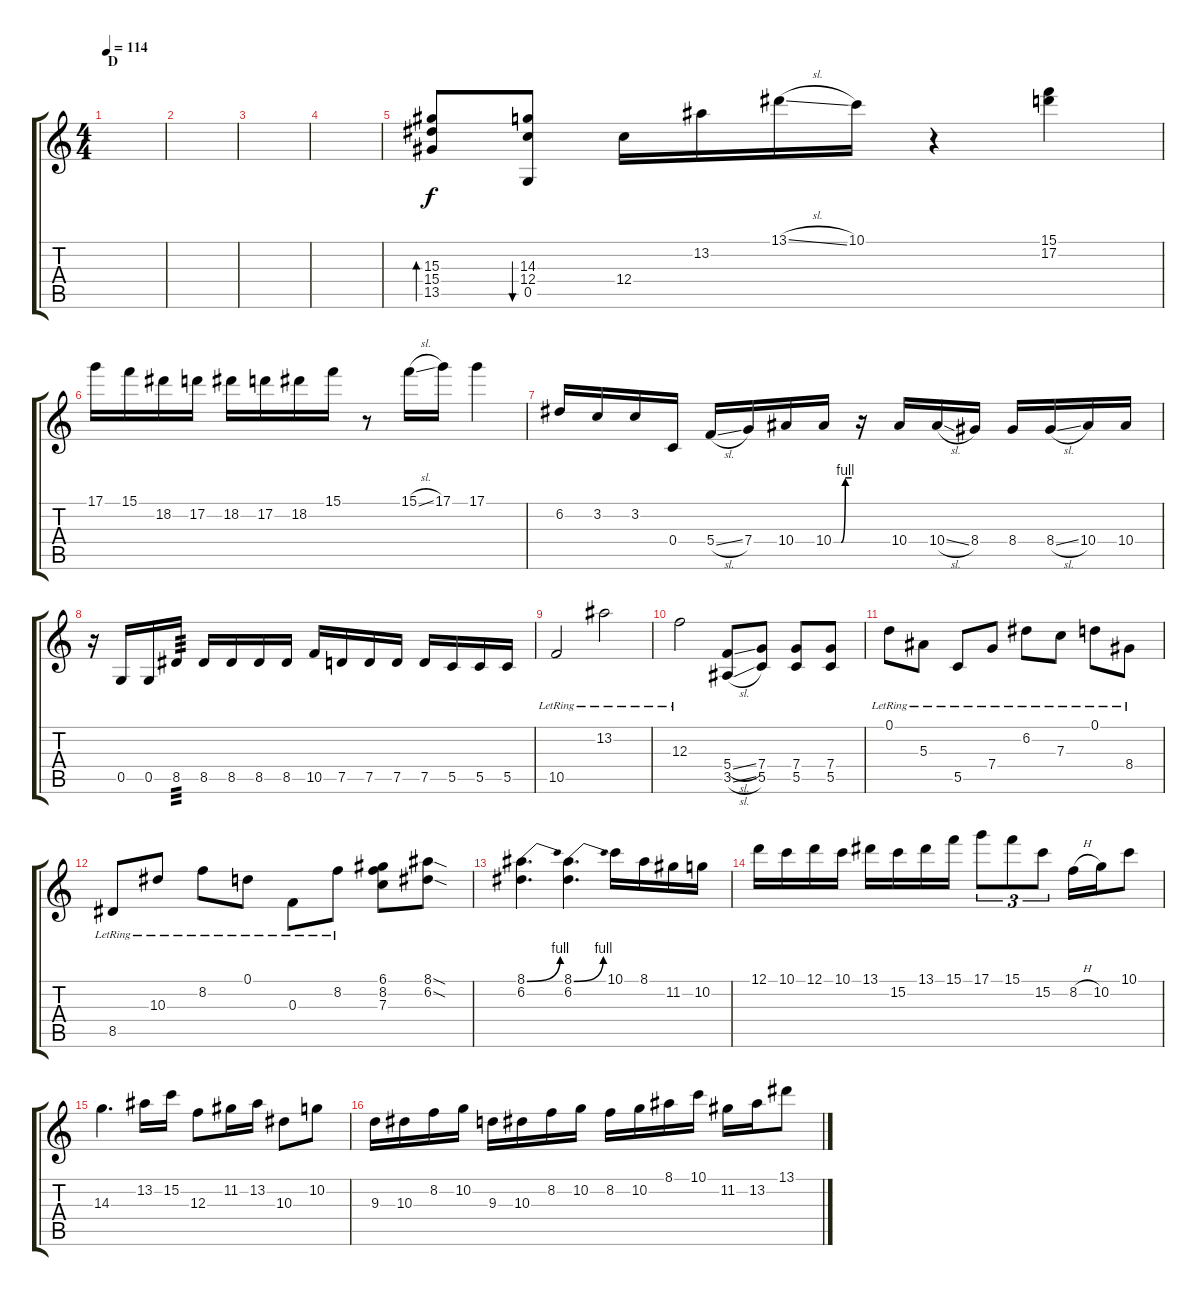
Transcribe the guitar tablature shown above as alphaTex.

\track "" {instrument distortionguitar}
\staff {score tabs}
\tuning (D4 A3 F3 C3 G2 C2) {hide}
\ts (4 4)
\section ("" "D")
\tempo 114
\clef g2
\ks c
|
|
|
|
(15.3 15.4 13.5).8{bd 60 volume 13 instrument electricguitarjazz} (14.3 12.4 0.5).8{bu 60} 12.4.16 13.2.16 13.1{sl}.16 10.1.16 r.4 (15.1 17.2).4 |
17.1.16 15.1.16 18.2.16 17.2.16 18.2.16 17.2.16 18.2.16 15.1.16 r.8 15.1{sl}.16 17.1.16 17.1.4 |
6.2.16 3.2.16 3.2.16 0.4.16 5.4{sl}.16 7.4.16 10.4.16 10.4{be (custom 0 0 25 0 39 4 60 4)}.16 r.16 10.4.16 10.4{sl}.16 8.4.16 8.4.16 8.4{sl}.16 10.4.16 10.4.16 |
r.16 0.5.16 0.5.16 8.5.16{tp 3} 8.5.16 8.5.16 8.5.16 8.5.16 10.5.16 7.5.16 7.5.16 7.5.16 7.5.16 5.5.16 5.5.16 5.5.16 |
10.5{lr}.2 13.2{lr}.2 |
12.3{lr}.2 (5.4{sl} 3.5{sl}).8 (7.4 5.5).8 (7.4 5.5).8 (7.4 5.5).8 |
0.1{lr}.8 5.3{lr}.8 5.5{lr}.8 7.4{lr}.8 6.2{lr}.8 7.3{lr}.8 0.1{lr}.8 8.4{lr}.8 |
8.5{lr}.8 10.3{lr}.8 8.2{lr}.8 0.1{lr}.8 0.3{lr}.8 8.2{lr}.8 (6.1 8.2 7.3).8 (8.1{sod} 6.2{sod}).8 |
(8.1{be (bend 0 0 60 4)} 6.2).4{d volume 15 instrument distortionguitar} (8.1{be (bend 0 0 60 4)} 6.2).4{d} 10.1.16 8.1.16 11.2.16 10.2.16 |
12.1.16 10.1.16 12.1.16 10.1.16 13.1.16 15.2.16 13.1.16 15.1.16 17.1.8{tu (3 2)} 15.1.8{tu (3 2)} 15.2.8{tu (3 2)} 8.2{h}.16 10.2.16 10.1.8 |
14.3.4{d} 13.2.16 15.2.16 12.3.8 11.2.16 13.2.16 10.3.8 10.2.8 |
9.3.16 10.3.16 8.2.16 10.2.16 9.3.16 10.3.16 8.2.16 10.2.16 8.2.16 10.2.16 8.1.16 10.1.16 11.2.16 13.2.16 13.1.8
